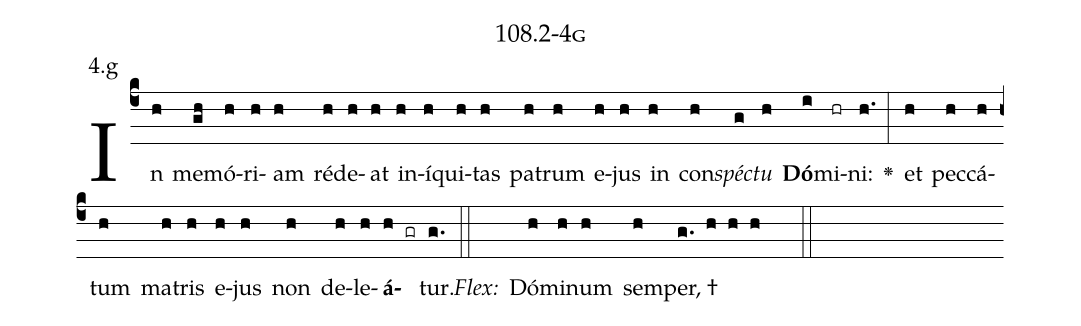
name: 108.2-4g;
annotation: 4.g;
%%
(c4)In(h) me(gh)mó(h)ri(h)am(h) réd(h)e(h)at(h) in(h)í(h)qui(h)tas(h) pa(h)trum(h) e(h)jus(h) in(h) con(h)<i>spéc</i>(g)<i>tu</i>(h) <b>Dó</b>(i)mi(hr)ni:(h.) <v>\greheightstar</v>(:) et(h) pec(h)cá(h)tum(h) ma(h)tris(h) e(h)jus(h) non(h) de(h)le(h)<b>á</b>(h gr)tur.(g.) (::)
<i>Flex:</i>()  Dó(h)mi(h)num(h) sem(h)per, †(g. h h h  ::)

%E(h) u(h) o(h) u(h) a(h) e.(g.) (::)
